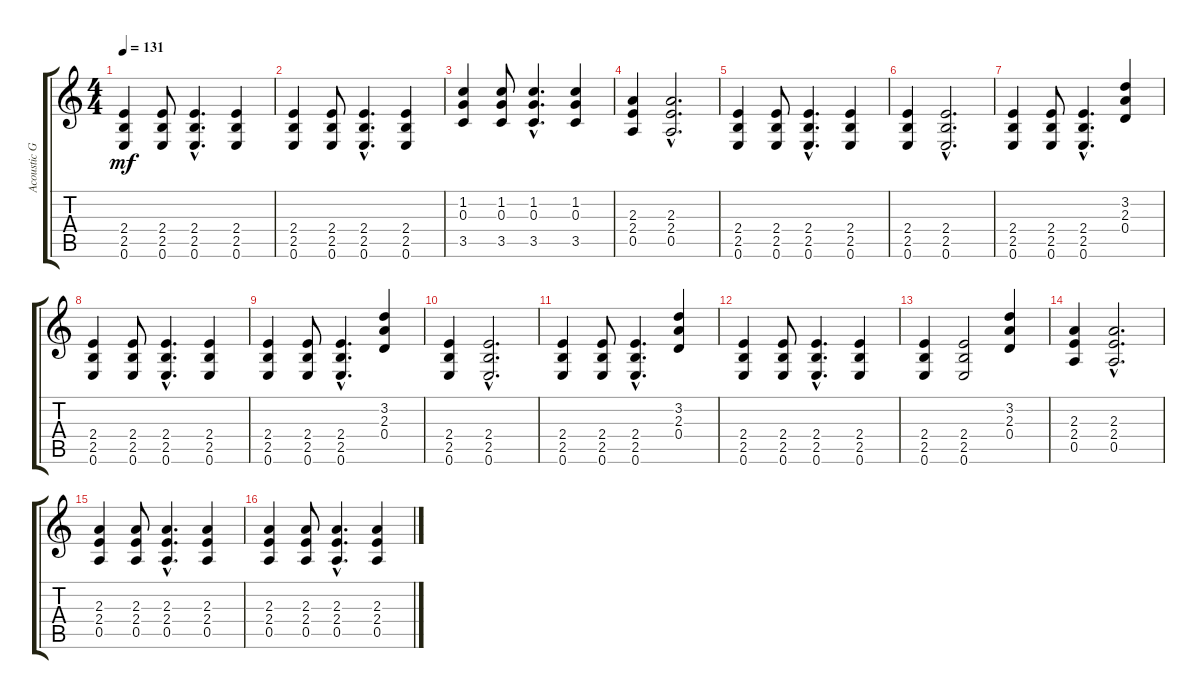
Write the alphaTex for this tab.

\track ("Acoustic Guitar" "Acoustic G") {instrument acousticguitarsteel}
\staff {score tabs}
\tuning (E4 B3 G3 D3 A2 E2) {hide}
\ts (4 4)
\tempo 131
\clef g2
\ks c
(2.4 2.5 0.6).4{dy mf} (2.4 2.5 0.6).8 (2.4{hac} 2.5{hac} 0.6{hac}).4{d} (2.4 2.5 0.6).4 |
(2.4 2.5 0.6).4 (2.4 2.5 0.6).8 (2.4{hac} 2.5{hac} 0.6{hac}).4{d} (2.4 2.5 0.6).4 |
(1.2 0.3 3.5).4 (1.2 0.3 3.5).8 (1.2{hac} 0.3{hac} 3.5{hac}).4{d} (1.2 0.3 3.5).4 |
(2.3 2.4 0.5).4 (2.3{hac} 2.4{hac} 0.5{hac}).2{d} |
(2.4 2.5 0.6).4 (2.4 2.5 0.6).8 (2.4{hac} 2.5{hac} 0.6{hac}).4{d} (2.4 2.5 0.6).4 |
(2.4 2.5 0.6).4 (2.4{hac} 2.5{hac} 0.6{hac}).2{d} |
(2.4 2.5 0.6).4 (2.4 2.5 0.6).8 (2.4{hac} 2.5{hac} 0.6{hac}).4{d} (3.2 2.3 0.4).4 |
(2.4 2.5 0.6).4 (2.4 2.5 0.6).8 (2.4{hac} 2.5{hac} 0.6{hac}).4{d} (2.4 2.5 0.6).4 |
(2.4 2.5 0.6).4 (2.4 2.5 0.6).8 (2.4{hac} 2.5{hac} 0.6{hac}).4{d} (3.2 2.3 0.4).4 |
(2.4 2.5 0.6).4 (2.4{hac} 2.5{hac} 0.6{hac}).2{d} |
(2.4 2.5 0.6).4 (2.4 2.5 0.6).8 (2.4{hac} 2.5{hac} 0.6{hac}).4{d} (3.2 2.3 0.4).4 |
(2.4 2.5 0.6).4 (2.4 2.5 0.6).8 (2.4{hac} 2.5{hac} 0.6{hac}).4{d} (2.4 2.5 0.6).4 |
(2.4 2.5 0.6).4 (2.4 2.5 0.6).2 (3.2 2.3 0.4).4 |
(2.3 2.4 0.5).4 (2.3{hac} 2.4{hac} 0.5{hac}).2{d} |
(2.3 2.4 0.5).4 (2.3 2.4 0.5).8 (2.3{hac} 2.4{hac} 0.5{hac}).4{d} (2.3 2.4 0.5).4 |
(2.3 2.4 0.5).4 (2.3 2.4 0.5).8 (2.3{hac} 2.4{hac} 0.5{hac}).4{d} (2.3 2.4 0.5).4
